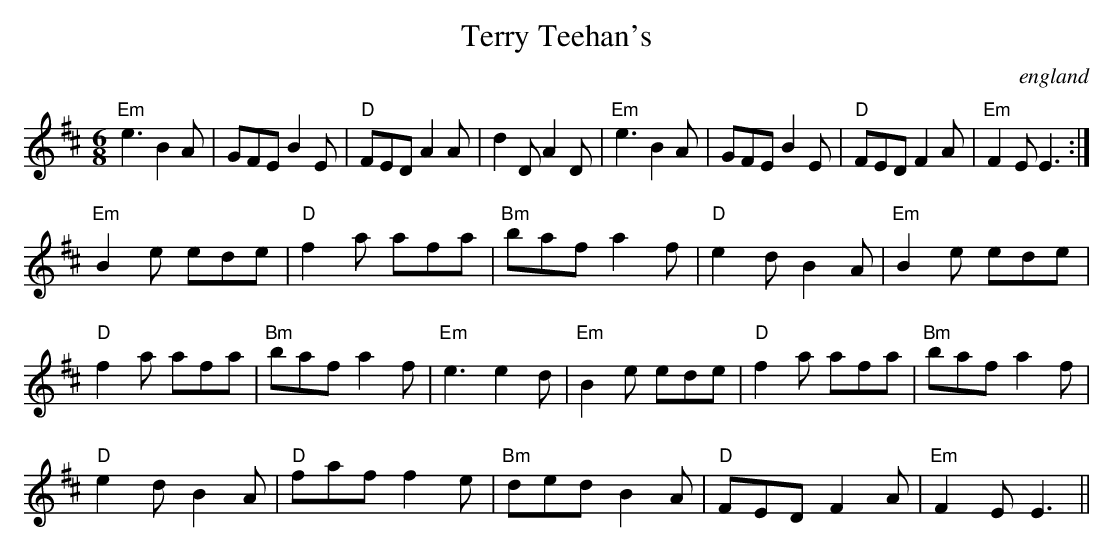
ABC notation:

X:1
T:Terry Teehan's
O:england
M:6/8
K:D
"Em"e3 B2A|GFE B2E|"D"FED A2A|d2D A2D|"Em"e3 B2A|GFE B2E|"D"FED F2A|"Em"F2E E3\
:|
"Em"B2e ede|"D"f2a afa|"Bm"baf a2f|"D"e2d B2A|"Em"B2e ede|
"D"f2a afa|"Bm"baf a2f|"Em"e3 e2d|"Em"B2e ede|"D"f2a afa|"Bm"baf a2f|
"D"e2d B2A|"D"faf f2e|"Bm"ded B2A|"D"FED F2A|"Em"F2E E3||
